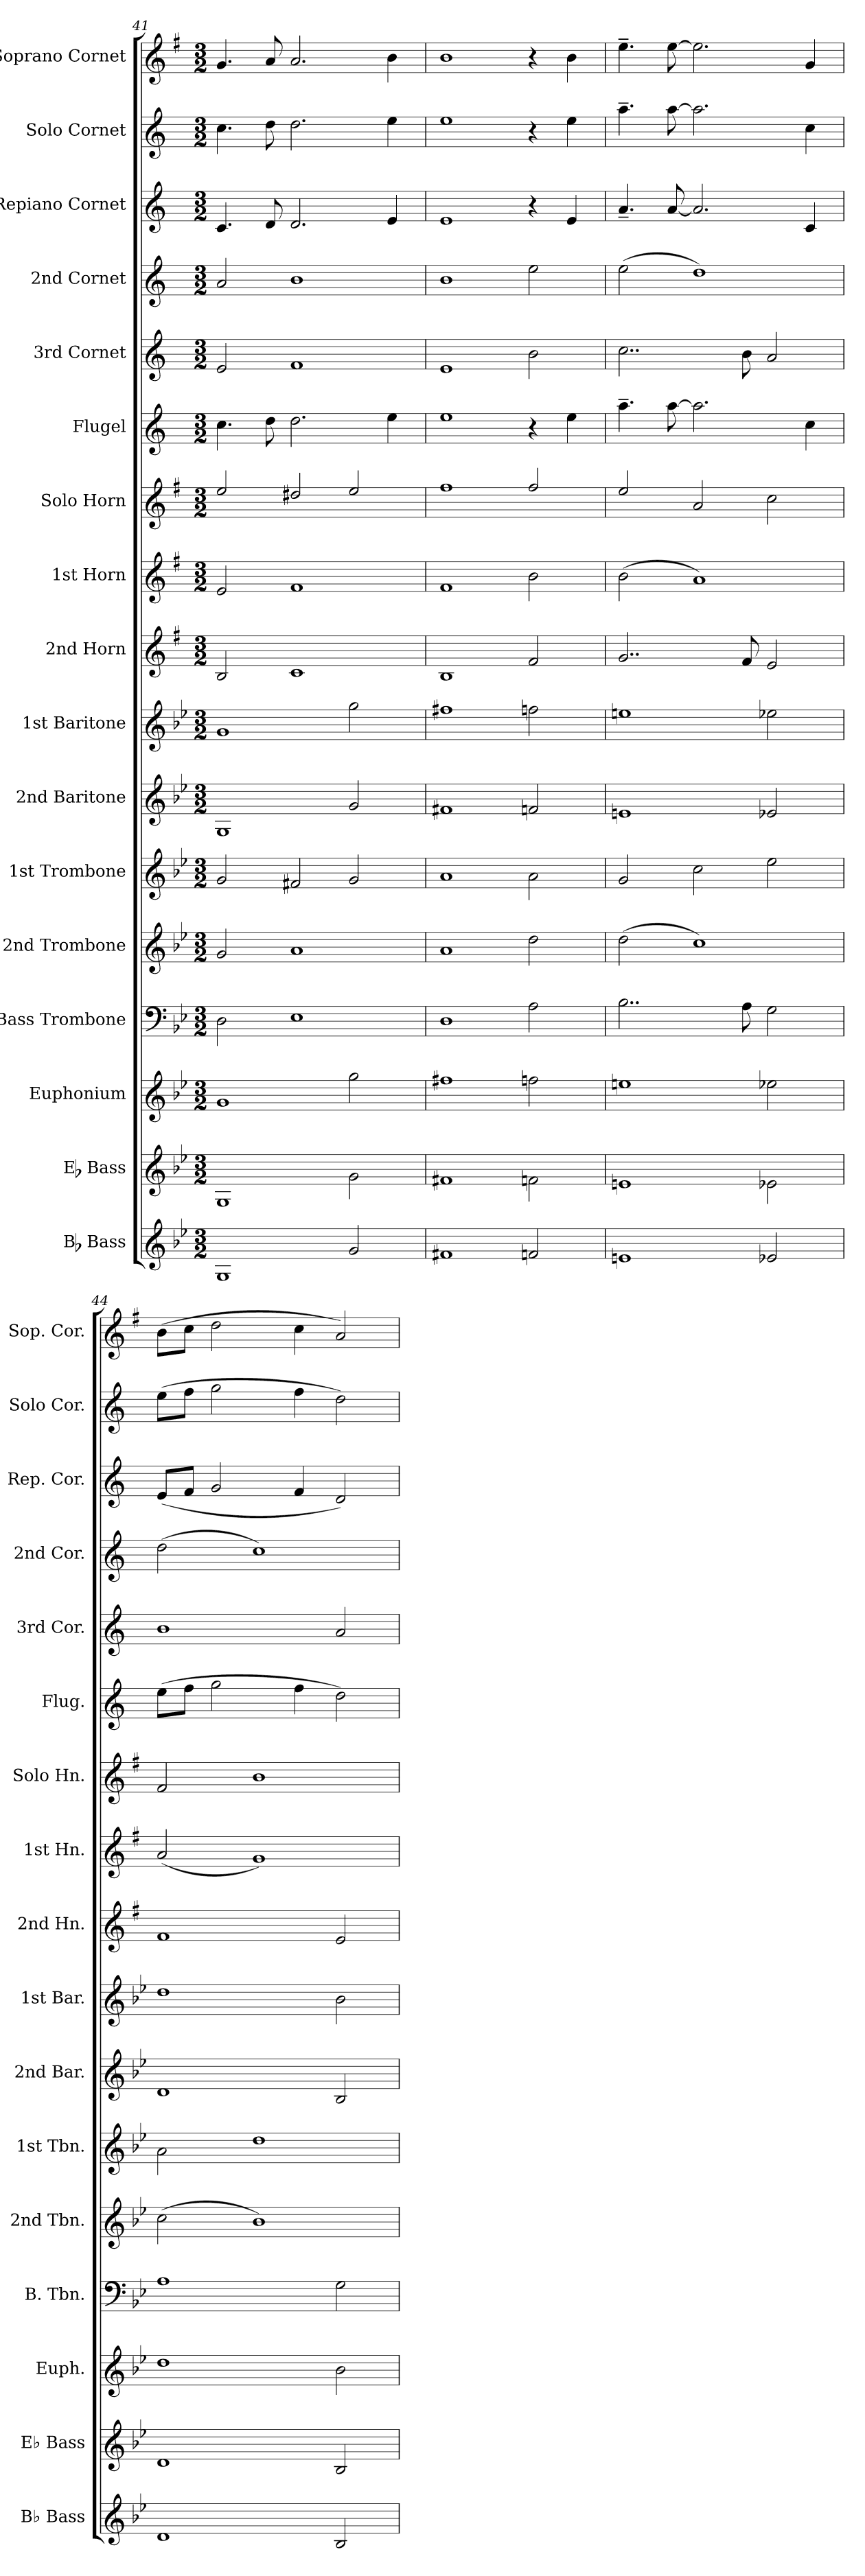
**kern	**kern	**kern	**kern	**kern	**kern	**kern	**kern	**kern	**kern	**kern	**kern	**kern	**kern	**kern	**kern	**kern
*part17	*part16	*part15	*part14	*part13	*part12	*part11	*part10	*part9	*part8	*part7	*part6	*part5	*part4	*part3	*part2	*part1
*staff17	*staff16	*staff15	*staff14	*staff13	*staff12	*staff11	*staff10	*staff9	*staff8	*staff7	*staff6	*staff5	*staff4	*staff3	*staff2	*staff1
*I"Bb Bass	*I"Eb Bass	*I"Euphonium	*I"Bass Trombone	*I"2nd Trombone	*I"1st Trombone	*I"2nd Baritone	*I"1st Baritone	*I"2nd Horn	*I"1st Horn	*I"Solo Horn	*I"Flugel	*I"3rd Cornet	*I"2nd Cornet	*I"Repiano Cornet	*I"Solo Cornet	*I"Soprano Cornet
*I'Bb Bass	*I'Eb Bass	*I'Euph.	*I'B. Tbn.	*I'2nd Tbn.	*I'1st Tbn.	*I'2nd Bar.	*I'1st Bar.	*I'2nd Hn.	*I'1st Hn.	*I'Solo Hn.	*I'Flug.	*I'3rd Cor.	*I'2nd Cor.	*I'Rep. Cor.	*I'Solo Cor.	*I'Sop. Cor.
*clefG2	*clefG2	*clefG2	*clefF4	*clefG2	*clefG2	*clefG2	*clefG2	*clefG2	*clefG2	*clefG2	*clefG2	*clefG2	*clefG2	*clefG2	*clefG2	*clefG2
*ITrd15c26	*ITrd12c21	*ITrd8c14	*	*ITrd8c14	*ITrd8c14	*ITrd8c14	*ITrd8c14	*ITrd5c9	*ITrd5c9	*ITrd5c9	*ITrd1c2	*ITrd1c2	*ITrd1c2	*ITrd1c2	*ITrd1c2	*ITrd-2c-3
*k[b-e-]	*k[b-e-]	*k[b-e-]	*k[b-e-]	*k[b-e-]	*k[b-e-]	*k[b-e-]	*k[b-e-]	*k[b-e-]	*k[b-e-]	*k[b-e-]	*k[b-e-]	*k[b-e-]	*k[b-e-]	*k[b-e-]	*k[b-e-]	*k[b-e-]
*	*g:	*	*g:	*	*	*	*	*g:	*g:	*g:	*	*	*	*	*	*g:
*M3/2	*M3/2	*M3/2	*M3/2	*M3/2	*M3/2	*M3/2	*M3/2	*M3/2	*M3/2	*M3/2	*M3/2	*M3/2	*M3/2	*M3/2	*M3/2	*M3/2
=41	=41	=41	=41	=41	=41	=41	=41	=41	=41	=41	=41	=41	=41	=41	=41	=41
1GGG	1GG	1G	2D\	2G/	2G/	1GG	1G	2D/	2G/	2g/	4.b-\	2d/	2g/	4.B-/	4.b-\	4.b-/
.	.	.	.	.	.	.	.	.	.	.	8cc\	.	.	8c/	8cc\	8cc/
.	.	.	1E-	1A	2F#X/	.	.	1E-	1A	2f#X/	2.cc\	1e-	1a	2.c/	2.cc\	2.cc/
2GG/	2G\	2g\	.	.	2G/	2G/	2g\	.	.	2g/	.	.	.	.	.	.
.	.	.	.	.	.	.	.	.	.	.	4dd\	.	.	4d/	4dd\	4dd\
=42	=42	=42	=42	=42	=42	=42	=42	=42	=42	=42	=42	=42	=42	=42	=42	=42
1FF#X	1F#X	1f#X	1D	1A	1A	1F#X	1f#X	1D	1A	1a	1dd	1d	1a	1d	1dd	1dd
2FFn/	2Fn\	2fn\	2A\	2d\	2A\	2Fn/	2fn\	2A/	2d\	2a/	4r	2a\	2dd\	4r	4r	4r
.	.	.	.	.	.	.	.	.	.	.	4dd\	.	.	4d/	4dd\	4dd\
=43	=43	=43	=43	=43	=43	=43	=43	=43	=43	=43	=43	=43	=43	=43	=43	=43
1EEn	1En	1en	2..B-\	(>2d\	2G/	1En	1en	2..B-/	(>2d\	2g/	4.gg~\	2..b-\	(>2dd\	4.g~/	4.gg~\	4.gg~\
.	.	.	.	.	.	.	.	.	.	.	[8gg\	.	.	[8g/	[8gg\	[8gg\
.	.	.	.	1c)	2c\	.	.	.	1c)	2c/	2.gg\]	.	1cc)	2.g/]	2.gg\]	2.gg\]
.	.	.	8A\	.	.	.	.	8A/	.	.	.	8a\	.	.	.	.
2EE-X/	2E-X\	2e-X\	2G\	.	2e-\	2E-X/	2e-X\	2G/	.	2e-\	.	2g/	.	.	.	.
.	.	.	.	.	.	.	.	.	.	.	4b-\	.	.	4B-/	4b-\	4b-/
!!LO:PB:g=z
=44	=44	=44	=44	=44	=44	=44	=44	=44	=44	=44	=44	=44	=44	=44	=44	=44
1DD	1D	1d	1A	(>2c\	2A\	1D	1d	1A	(<2c/	2A/	(>8dd\L	1a	(>2cc\	(<8d/L	(>8dd\L	(>8dd\L
.	.	.	.	.	.	.	.	.	.	.	8ee-\J	.	.	8e-/J	8ee-\J	8ee-\J
.	.	.	.	.	.	.	.	.	.	.	2ff\	.	.	2f/	2ff\	2ff\
.	.	.	.	1B-)	1d	.	.	.	1B-)	1d	.	.	1b-)	.	.	.
.	.	.	.	.	.	.	.	.	.	.	4ee-\	.	.	4e-/	4ee-\	4ee-\
2BBB-/	2BB-/	2B-\	2G\	.	.	2BB-/	2B-\	2G/	.	.	2cc\)	2g/	.	2c/)	2cc\)	2cc/)
=	=	=	=	=	=	=	=	=	=	=	=	=	=	=	=	=
*-	*-	*-	*-	*-	*-	*-	*-	*-	*-	*-	*-	*-	*-	*-	*-	*-
